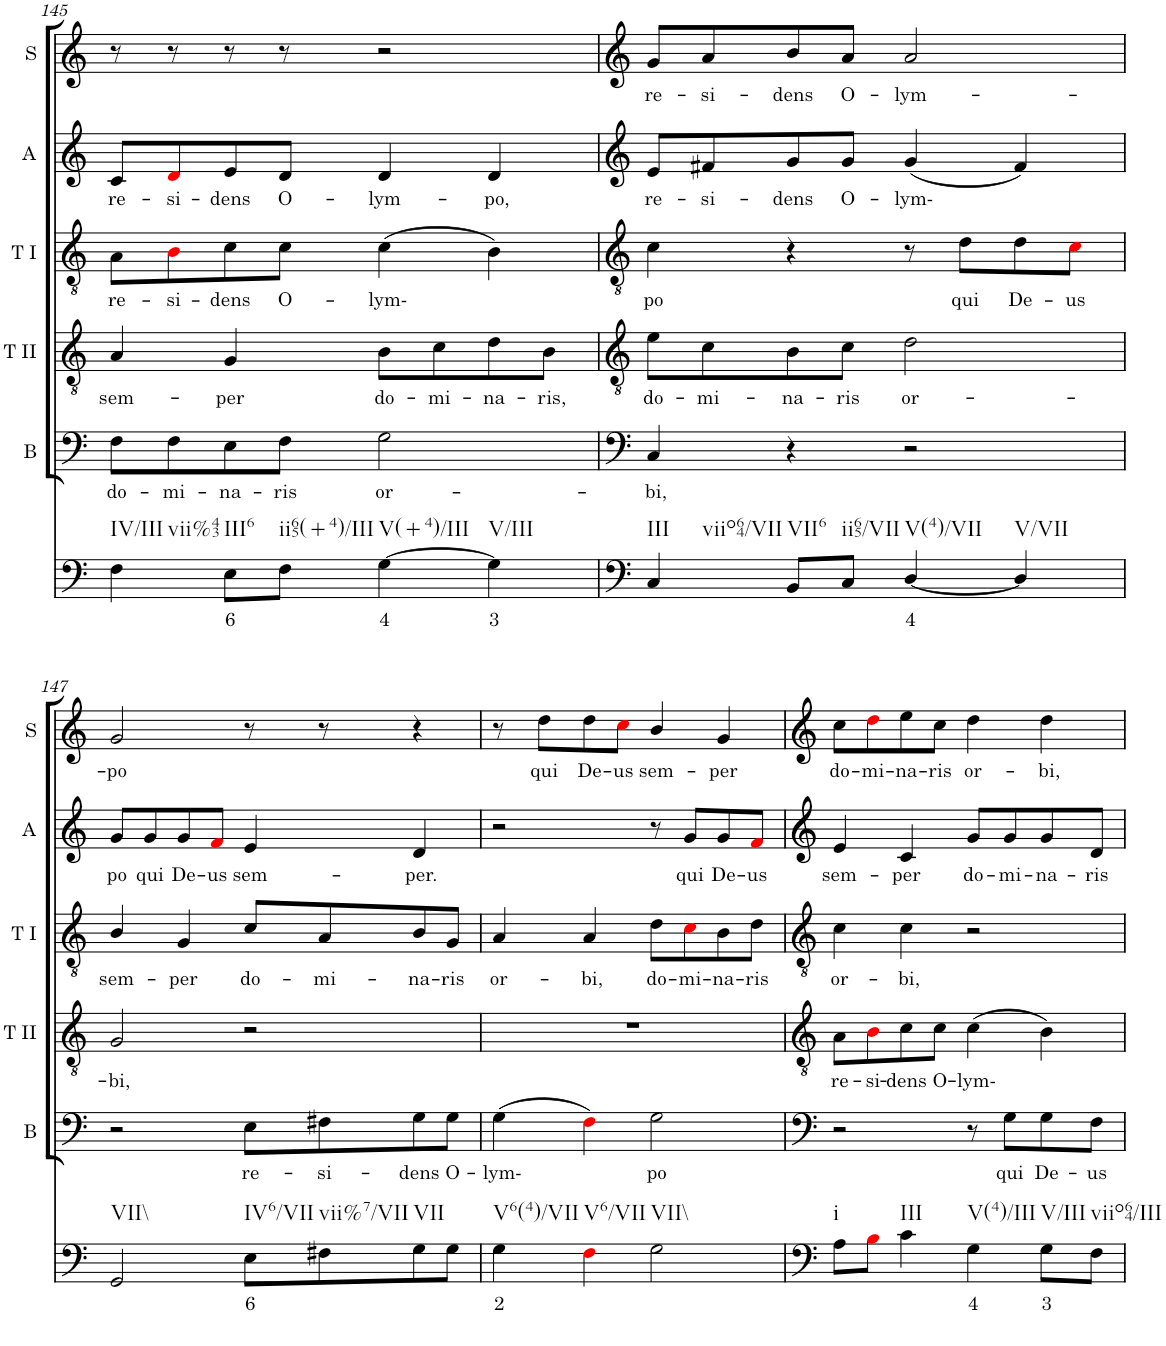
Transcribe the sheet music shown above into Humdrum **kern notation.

**kern	**text	**kern	**text	**kern	**text	**kern	**text	**kern	**text	**kern	**text
*part6	*part6	*part5	*part5	*part4	*part4	*part3	*part3	*part2	*part2	*part1	*part1
*staff6	*staff6	*staff5	*staff5	*staff4	*staff4	*staff3	*staff3	*staff2	*staff2	*staff1	*staff1
*I"Continuo	*	*I"Bass	*	*I"Tenor II	*	*I"Tenor I	*	*I"Alto	*	*I"Soprano	*
*	*	*I'B	*	*I'T II	*	*I'T I	*	*I'A	*	*I'S	*
!!LO:PB:g=z
*clefG2	*	*clefG2	*	*clefG2	*	*clefG2	*	*clefF4	*	*clefF4	*
*k[]	*	*k[]	*	*k[]	*	*k[]	*	*k[]	*	*k[]	*
*M2/2	*	*M2/2	*	*M2/2	*	*M2/2	*	*M2/2	*	*M2/2	*
*met(c|)	*	*met(c|)	*	*met(c|)	*	*met(c|)	*	*met(c|)	*	*met(c|)	*
=145	=145	=145	=145	=145	=145	=145	=145	=145	=145	=145	=145
!LO:TX:b:t=IV/III	!	!	!	!	!	!	!	!	!	!	!
!LO:TX:b:t=vii%43	!	!	!	!	!	!	!	!	!	!	!
!	!	!	!LO:LY:b	!	!LO:LY:b	!	!LO:LY:b	!	!LO:LY:b	!	!
4F\	.	8F\L	do-	4A/	sem-	8A\L	re-	8c/L	re-	8r	.
!	!	!	!LO:LY:b	!	!	!	!LO:LY:b	!	!LO:LY:b	!	!
.	.	8F\	mi-	.	.	8Bi\	si-	8di/	si-	8r	.
!LO:TX:b:t=III6	!	!	!	!	!	!	!	!	!	!	!
!	!LO:LY:b	!	!LO:LY:b	!	!LO:LY:b	!	!LO:LY:b	!	!LO:LY:b	!	!
8E\L	6	8E\	na-	4G/	per	8c\	dens	8e/	dens	8r	.
!LO:TX:b:t=ii65(+4)/III	!	!	!	!	!	!	!	!	!	!	!
!	!	!	!LO:LY:b	!	!	!	!LO:LY:b	!	!LO:LY:b	!	!
8F\J	.	8F\J	ris	.	.	8c\J	O-	8d/J	O-	8r	.
!LO:TX:b:t=V(+4)/III	!	!	!	!	!	!	!	!	!	!	!
!	!LO:LY:b	!	!LO:LY:b	!	!LO:LY:b	!	!LO:LY:b	!	!LO:LY:b	!	!
[4G\	4	2G\	or-	8B\L	do-	(4c\	lym-	4d/	lym-	2r	.
!	!	!	!	!	!LO:LY:b	!	!	!	!	!	!
.	.	.	.	8c\	mi-	.	.	.	.	.	.
!LO:TX:b:t=V/III	!	!	!	!	!	!	!	!	!	!	!
!	!LO:LY:b	!	!	!	!LO:LY:b	!	!	!	!LO:LY:b	!	!
4G\]	3	.	.	8d\	na-	4B\)	.	4d/	po,	.	.
!	!	!	!	!	!LO:LY:b	!	!	!	!	!	!
.	.	.	.	8B\J	ris,	.	.	.	.	.	.
=146	=146	=146	=146	=146	=146	=146	=146	=146	=146	=146	=146
!LO:TX:b:t=III	!	!	!	!	!	!	!	!	!	!	!
!LO:TX:b:t=viio64/VII	!	!	!	!	!	!	!	!	!	!	!
!	!	!	!LO:LY:b	!	!LO:LY:b	!	!LO:LY:b	!	!LO:LY:b	!	!LO:LY:b
4C/	.	4C/	bi,	8e\L	do-	4c\	po	8e/L	re-	8g/L	re-
!	!	!	!	!	!LO:LY:b	!	!	!	!LO:LY:b	!	!LO:LY:b
.	.	.	.	8c\	mi-	.	.	8f#X/	si-	8a/	si-
!LO:TX:b:t=VII6	!	!	!	!	!	!	!	!	!	!	!
!	!	!	!	!	!LO:LY:b	!	!	!	!LO:LY:b	!	!LO:LY:b
8BB/L	.	4r	.	8B\	na-	4r	.	8g/	dens	8b/	dens
!LO:TX:b:t=ii65/VII	!	!	!	!	!	!	!	!	!	!	!
!	!	!	!	!	!LO:LY:b	!	!	!	!LO:LY:b	!	!LO:LY:b
8C/J	.	.	.	8c\J	ris	.	.	8g/J	O-	8a/J	O-
!LO:TX:b:t=V(4)/VII	!	!	!	!	!	!	!	!	!	!	!
!	!LO:LY:b	!	!	!	!LO:LY:b	!	!	!	!LO:LY:b	!	!LO:LY:b
[4D/	4	2r	.	2d\	or-	8r	.	(4g/	lym-	2a/	lym-
!	!	!	!	!	!	!	!LO:LY:b	!	!	!	!
.	.	.	.	.	.	8d\L	qui	.	.	.	.
!LO:TX:b:t=V/VII	!	!	!	!	!	!	!	!	!	!	!
!	!	!	!	!	!	!	!LO:LY:b	!	!	!	!
4D/]	.	.	.	.	.	8d\	De-	4f#/)	.	.	.
!	!	!	!	!	!	!	!LO:LY:b	!	!	!	!
.	.	.	.	.	.	8ci\J	us	.	.	.	.
!!LO:LB:g=z
=147	=147	=147	=147	=147	=147	=147	=147	=147	=147	=147	=147
!LO:TX:b:t=VII\\	!	!	!	!	!	!	!	!	!	!	!
!	!	!	!	!	!LO:LY:b	!	!LO:LY:b	!	!LO:LY:b	!	!LO:LY:b
2GG/	.	2r	.	2G/	bi,	4B/	sem-	8g/L	po	2g/	po
!	!	!	!	!	!	!	!	!	!LO:LY:b	!	!
.	.	.	.	.	.	.	.	8g/	qui	.	.
!	!	!	!	!	!	!	!LO:LY:b	!	!LO:LY:b	!	!
.	.	.	.	.	.	4G/	per	8g/	De-	.	.
!	!	!	!	!	!	!	!	!	!LO:LY:b	!	!
.	.	.	.	.	.	.	.	8fi/J	us	.	.
!LO:TX:b:t=IV6/VII	!	!	!	!	!	!	!	!	!	!	!
!	!LO:LY:b	!	!LO:LY:b	!	!	!	!LO:LY:b	!	!LO:LY:b	!	!
8E\L	6	8E\L	re-	2r	.	8c/L	do-	4e/	sem-	8r	.
!LO:TX:b:t=vii%7/VII	!	!	!	!	!	!	!	!	!	!	!
!	!	!	!LO:LY:b	!	!	!	!LO:LY:b	!	!	!	!
8F#X\	.	8F#X\	si-	.	.	8A/	mi-	.	.	8r	.
!LO:TX:b:t=VII	!	!	!	!	!	!	!	!	!	!	!
!	!	!	!LO:LY:b	!	!	!	!LO:LY:b	!	!LO:LY:b	!	!
8G\	.	8G\	dens	.	.	8B/	na-	4d/	per.	4r	.
!	!	!	!LO:LY:b	!	!	!	!LO:LY:b	!	!	!	!
8G\J	.	8G\J	O-	.	.	8G/J	ris	.	.	.	.
=148	=148	=148	=148	=148	=148	=148	=148	=148	=148	=148	=148
!LO:TX:b:t=V6(4)/VII	!	!	!	!	!	!	!	!	!	!	!
!	!LO:LY:b	!	!LO:LY:b	!	!	!	!LO:LY:b	!	!	!	!
4G\	2	(4G\	lym-	1r	.	4A/	or-	2r	.	8r	.
!	!	!	!	!	!	!	!	!	!	!	!LO:LY:b
.	.	.	.	.	.	.	.	.	.	8dd\L	qui
!LO:TX:b:t=V6/VII	!	!	!	!	!	!	!	!	!	!	!
!	!	!	!	!	!	!	!LO:LY:b	!	!	!	!LO:LY:b
4Fi\	.	4Fi\)	.	.	.	4A/	bi,	.	.	8dd\	De-
!	!	!	!	!	!	!	!	!	!	!	!LO:LY:b
.	.	.	.	.	.	.	.	.	.	8cci\J	us
!LO:TX:b:t=VII\\	!	!	!	!	!	!	!	!	!	!	!
!	!	!	!LO:LY:b	!	!	!	!LO:LY:b	!	!	!	!LO:LY:b
2G\	.	2G\	po	.	.	8d\L	do-	8r	.	4b/	sem-
!	!	!	!	!	!	!	!LO:LY:b	!	!LO:LY:b	!	!
.	.	.	.	.	.	8ci\	mi-	8g/L	qui	.	.
!	!	!	!	!	!	!	!LO:LY:b	!	!LO:LY:b	!	!LO:LY:b
.	.	.	.	.	.	8B\	na-	8g/	De-	4g/	per
!	!	!	!	!	!	!	!LO:LY:b	!	!LO:LY:b	!	!
.	.	.	.	.	.	8d\J	ris	8fi/J	us	.	.
=149	=149	=149	=149	=149	=149	=149	=149	=149	=149	=149	=149
!LO:TX:b:t=i	!	!	!	!	!	!	!	!	!	!	!
!	!	!	!	!	!LO:LY:b	!	!LO:LY:b	!	!LO:LY:b	!	!LO:LY:b
8A\L	.	2r	.	8A\L	re-	4c\	or-	4e/	sem-	8cc\L	do-
!	!	!	!	!	!LO:LY:b	!	!	!	!	!	!LO:LY:b
8Bi\J	.	.	.	8Bi\	si-	.	.	.	.	8ddi\	mi-
!LO:TX:b:t=III	!	!	!	!	!	!	!	!	!	!	!
!	!	!	!	!	!LO:LY:b	!	!LO:LY:b	!	!LO:LY:b	!	!LO:LY:b
4c\	.	.	.	8c\	dens	4c\	bi,	4c/	per	8ee\	na-
!	!	!	!	!	!LO:LY:b	!	!	!	!	!	!LO:LY:b
.	.	.	.	8c\J	O-	.	.	.	.	8cc\J	ris
!LO:TX:b:t=V(4)/III	!	!	!	!	!	!	!	!	!	!	!
!	!LO:LY:b	!	!	!	!LO:LY:b	!	!	!	!LO:LY:b	!	!LO:LY:b
4G\	4	8r	.	(4c\	lym-	2r	.	8g/L	do-	4dd\	or-
!	!	!	!LO:LY:b	!	!	!	!	!	!LO:LY:b	!	!
.	.	8G\L	qui	.	.	.	.	8g/	mi-	.	.
!LO:TX:b:t=V/III	!	!	!	!	!	!	!	!	!	!	!
!	!LO:LY:b	!	!LO:LY:b	!	!	!	!	!	!LO:LY:b	!	!LO:LY:b
8G\L	3	8G\	De-	4B\)	.	.	.	8g/	na-	4dd\	bi,
!LO:TX:b:t=viio64/III	!	!	!	!	!	!	!	!	!	!	!
!	!	!	!LO:LY:b	!	!	!	!	!	!LO:LY:b	!	!
8F\J	.	8F\J	us	.	.	.	.	8d/J	ris	.	.
=	=	=	=	=	=	=	=	=	=	=	=
*-	*-	*-	*-	*-	*-	*-	*-	*-	*-	*-	*-
